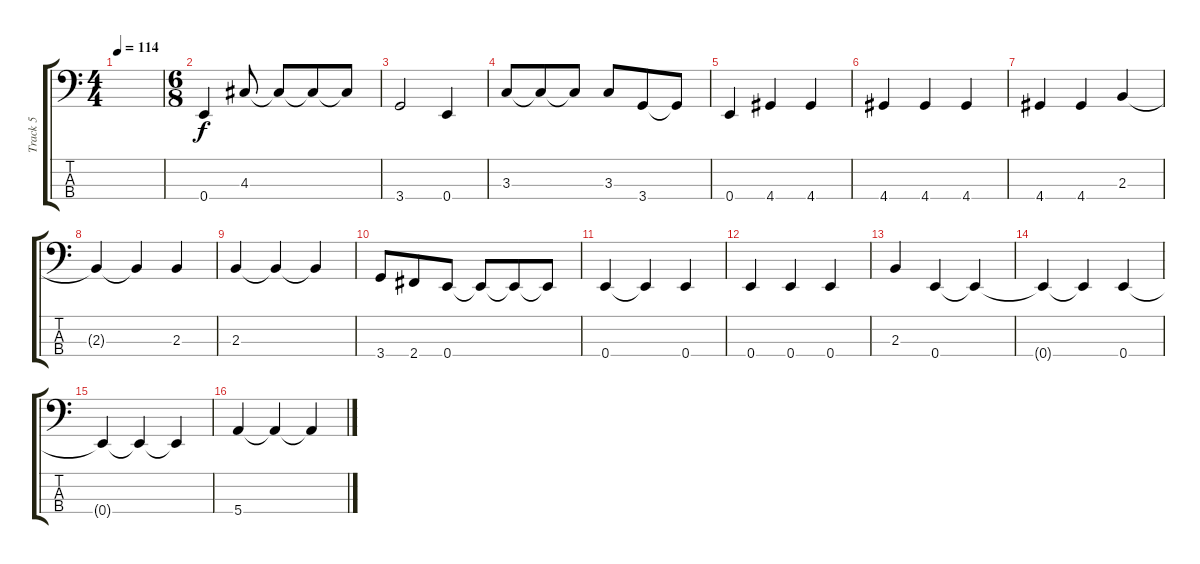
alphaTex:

\track ("Track 5" "Track 5") {instrument acousticguitarnylon}
\staff {score tabs}
\tuning (G2 D2 A1 E1) {hide}
\ts (4 4)
\tempo 114
\clef f4
\ks c
|
\ts (6 8)
0.4.4{volume 13} 4.3.8 4.3{t}.8 4.3{t}.8 4.3{t}.8 |
3.4.2 0.4.4 |
3.3.8 3.3{t}.8 3.3{t}.8 3.3.8 3.4.8 3.4{t}.8 |
0.4.4 4.4.4 4.4.4 |
4.4.4 4.4.4 4.4.4 |
4.4.4 4.4.4 2.3.4 |
2.3{t}.4 2.3{t}.4 2.3.4 |
2.3.4 2.3{t}.4 2.3{t}.4 |
3.4.8 2.4.8 0.4.8 0.4{t}.8 0.4{t}.8 0.4{t}.8 |
0.4.4 0.4{t}.4 0.4.4 |
0.4.4 0.4.4 0.4.4 |
2.3.4 0.4.4 0.4{t}.4 |
0.4{t}.4 0.4{t}.4 0.4.4 |
0.4{t}.4 0.4{t}.4 0.4{t}.4 |
5.4.4 5.4{t}.4 5.4{t}.4
